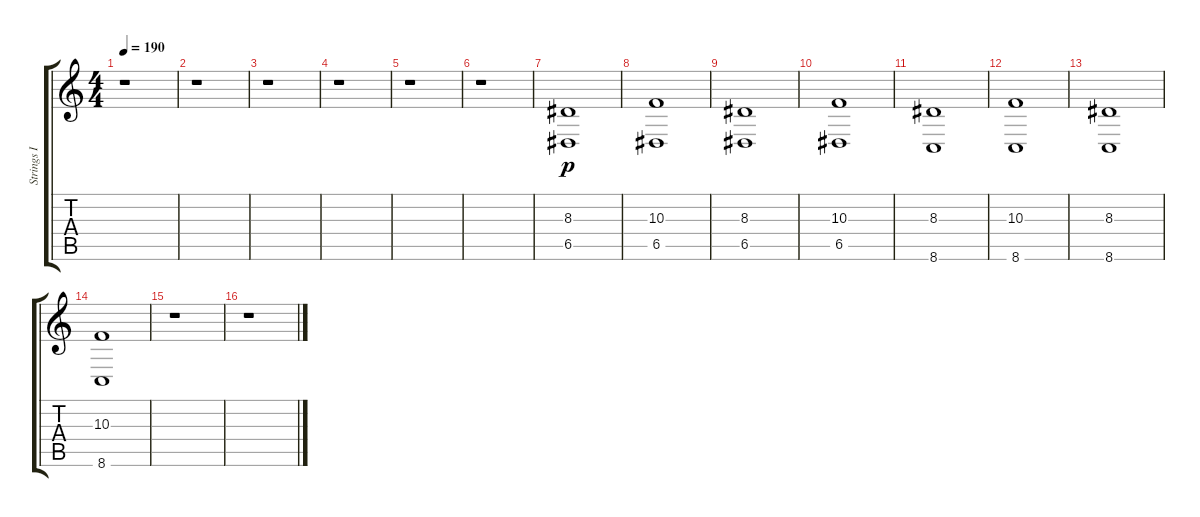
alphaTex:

\track ("Strings I" "Strings I") {instrument stringensemble1}
\staff {score tabs}
\tuning (E4 B3 G3 D3 A2 E2) {hide}
\ts (4 4)
\tempo 190
\clef g2
\ks c
r.1{dy mp} |
r.1 |
r.1 |
r.1 |
r.1 |
r.1 |
(8.3 6.5).1{dy p} |
(10.3 6.5).1 |
(8.3 6.5).1 |
(10.3 6.5).1 |
(8.3 8.6).1 |
(10.3 8.6).1 |
(8.3 8.6).1 |
(10.3 8.6).1 |
r.1 |
r.1
